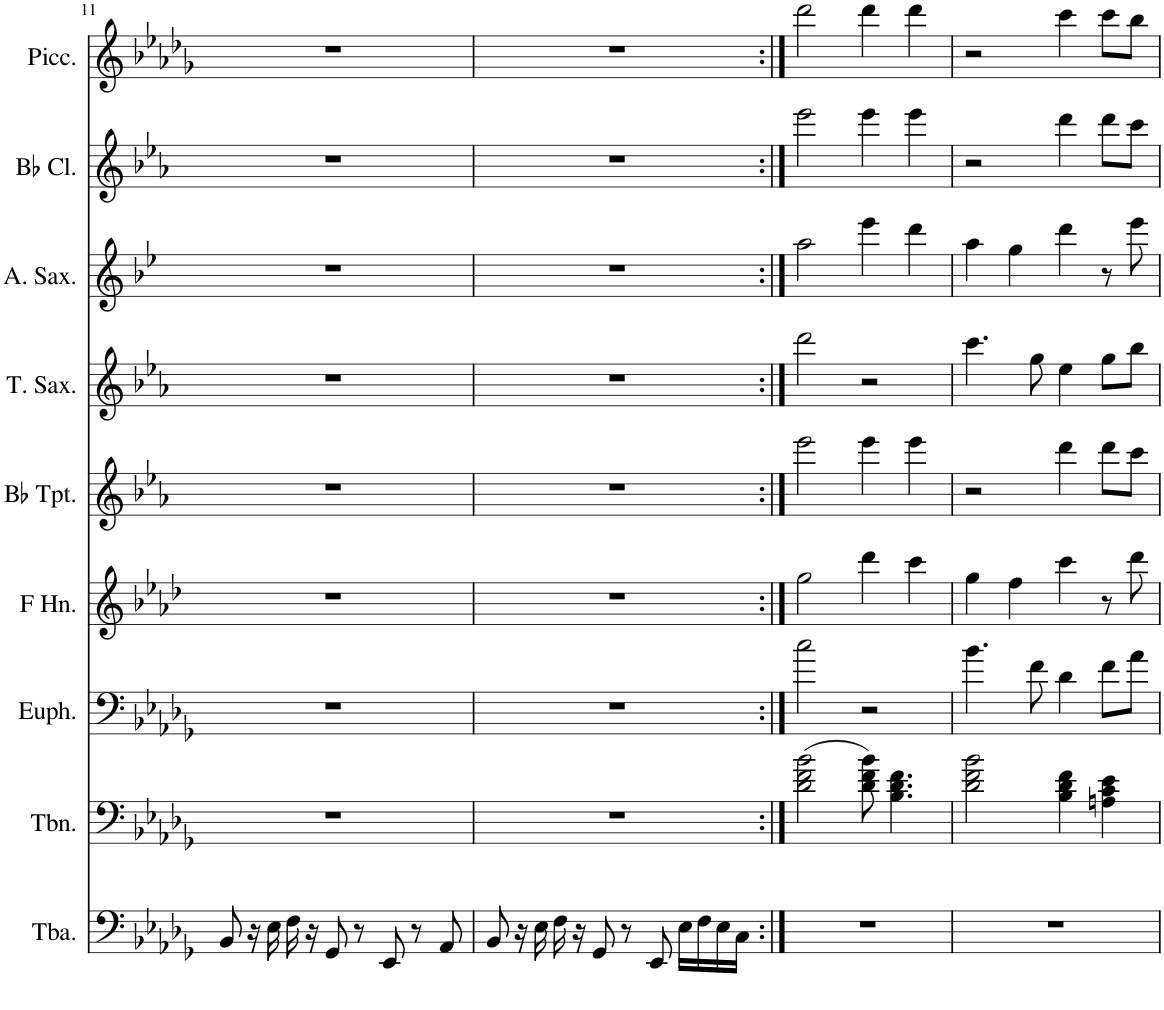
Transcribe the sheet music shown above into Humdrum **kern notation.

**kern	**kern	**kern	**kern	**kern	**kern	**kern	**kern	**kern
*part9	*part8	*part7	*part6	*part5	*part4	*part3	*part2	*part1
*staff9	*staff8	*staff7	*staff6	*staff5	*staff4	*staff3	*staff2	*staff1
*I"Tuba	*I"Trombone	*I"Euphonium	*I"Horn in F	*I"Bb Trumpet	*I"Tenor Saxophone	*I"Alto Saxophone	*I"Bb Clarinet	*I"Piccolo
*I'Tba.	*I'Tbn.	*I'Euph.	*	*I'Bb Tpt.	*I'T. Sax.	*I'A. Sax.	*I'Bb Cl.	*I'Picc.
!!LO:PB:g=z
*clefF4	*clefF4	*clefF4	*clefG2	*clefG2	*clefG2	*clefG2	*clefG2	*clefG2
*	*	*	*Trd4c7	*Trd1c2	*Trd8c14	*Trd5c9	*Trd1c2	*Trd-7c-12
*k[b-e-a-d-g-]	*k[b-e-a-d-g-]	*k[b-e-a-d-g-]	*k[b-e-a-d-]	*k[b-e-a-]	*k[b-e-a-]	*k[b-e-]	*k[b-e-a-]	*k[b-e-a-d-g-]
*M4/4	*M4/4	*M4/4	*M4/4	*M4/4	*M4/4	*M4/4	*M4/4	*M4/4
=11	=11	=11	=11	=11	=11	=11	=11	=11
8BB-/	1r	1r	1r	1r	1r	1r	1r	1r
16r	.	.	.	.	.	.	.	.
16E-\	.	.	.	.	.	.	.	.
16F\	.	.	.	.	.	.	.	.
16r	.	.	.	.	.	.	.	.
8GG-/	.	.	.	.	.	.	.	.
8r	.	.	.	.	.	.	.	.
8EE-/	.	.	.	.	.	.	.	.
8r	.	.	.	.	.	.	.	.
8AA-/	.	.	.	.	.	.	.	.
=12	=12	=12	=12	=12	=12	=12	=12	=12
8BB-/	1r	1r	1r	1r	1r	1r	1r	1r
16r	.	.	.	.	.	.	.	.
16E-\	.	.	.	.	.	.	.	.
16F\	.	.	.	.	.	.	.	.
16r	.	.	.	.	.	.	.	.
8GG-/	.	.	.	.	.	.	.	.
8r	.	.	.	.	.	.	.	.
8EE-/	.	.	.	.	.	.	.	.
16E-\LL	.	.	.	.	.	.	.	.
16F\	.	.	.	.	.	.	.	.
16E-\	.	.	.	.	.	.	.	.
16C\JJ	.	.	.	.	.	.	.	.
=13:|!	=13:|!	=13:|!	=13:|!	=13:|!	=13:|!	=13:|!	=13:|!	=13:|!
1r	(2d-\ 2f\ 2b-\	2cc\	2gg\	2eee-\	2ddd\	2aa\	2eee-\	2ddd-\
.	8d-\ 8f\ 8b-\)	2r	4ddd-\	4eee-\	2r	4eee-\	4eee-\	4ddd-\
.	4.B-\ 4.d-\ 4.f\	.	.	.	.	.	.	.
.	.	.	4ccc\	4eee-\	.	4ddd\	4eee-\	4ddd-\
=14	=14	=14	=14	=14	=14	=14	=14	=14
1r	2d-\ 2f\ 2b-\	4.b-\	4gg\	2r	4.ccc\	4aa\	2r	2r
.	.	.	4ff\	.	.	4gg\	.	.
.	.	8f\	.	.	8gg\	.	.	.
.	4B-\ 4d-\ 4f\	4d-\	4ccc\	4ddd\	4ee-\	4ddd\	4ddd\	4ccc\
.	4An\ 4c\ 4e-\	8f\L	8r	8ddd\L	8gg\L	8r	8ddd\L	8ccc\L
.	.	8a-\J	8ddd-\	8ccc\J	8bb-\J	8eee-\	8ccc\J	8bb-\J
=	=	=	=	=	=	=	=	=
*-	*-	*-	*-	*-	*-	*-	*-	*-
